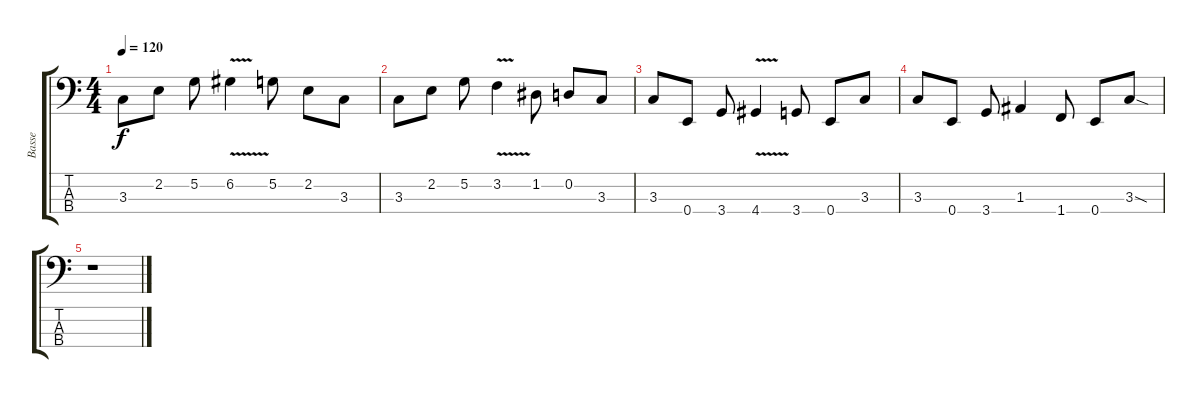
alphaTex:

\track ("Basse" "Basse") {instrument electricbassfinger}
\staff {score tabs}
\tuning (G2 D2 A1 E1) {hide}
\ts (4 4)
\tempo 120
\clef f4
\ks c
3.3.8{dy f} 2.2.8 5.2.8 6.2{v}.4 5.2.8 2.2.8 3.3.8 |
3.3.8 2.2.8 5.2.8 3.2{v}.4 1.2.8 0.2.8 3.3.8 |
3.3.8 0.4.8 3.4.8 4.4{v}.4 3.4.8 0.4.8 3.3.8 |
3.3.8 0.4.8 3.4.8 1.3.4 1.4.8 0.4.8 3.3{sod}.8 |
r.1{txt ""}
